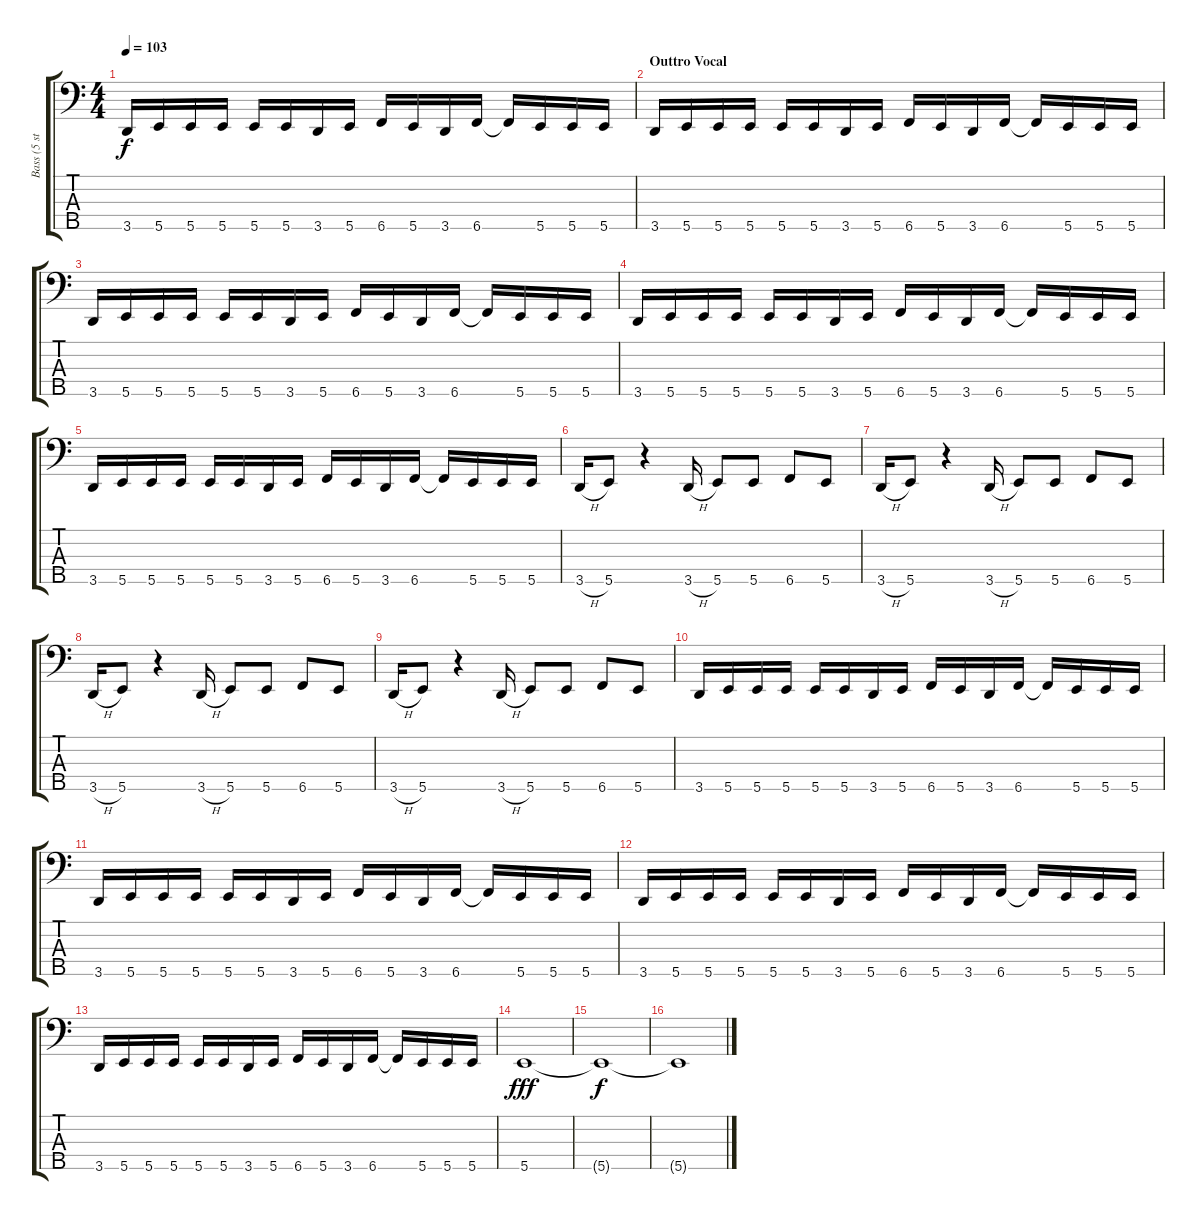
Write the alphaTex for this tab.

\track ("Bass (5 string)" "Bass (5 st") {instrument electricbasspick}
\staff {score tabs}
\tuning (G2 D2 A1 E1 B0) {hide}
\ts (4 4)
\tempo 103
\clef f4
\ks c
3.5.16{dy f} 5.5.16 5.5.16 5.5.16 5.5.16 5.5.16 3.5.16 5.5.16 6.5.16 5.5.16 3.5.16 6.5.16 6.5{t}.16 5.5.16 5.5.16 5.5.16 |
\section ("" "Outtro Vocal")
3.5.16 5.5.16 5.5.16 5.5.16 5.5.16 5.5.16 3.5.16 5.5.16 6.5.16 5.5.16 3.5.16 6.5.16 6.5{t}.16 5.5.16 5.5.16 5.5.16 |
3.5.16 5.5.16 5.5.16 5.5.16 5.5.16 5.5.16 3.5.16 5.5.16 6.5.16 5.5.16 3.5.16 6.5.16 6.5{t}.16 5.5.16 5.5.16 5.5.16 |
3.5.16 5.5.16 5.5.16 5.5.16 5.5.16 5.5.16 3.5.16 5.5.16 6.5.16 5.5.16 3.5.16 6.5.16 6.5{t}.16 5.5.16 5.5.16 5.5.16 |
3.5.16 5.5.16 5.5.16 5.5.16 5.5.16 5.5.16 3.5.16 5.5.16 6.5.16 5.5.16 3.5.16 6.5.16 6.5{t}.16 5.5.16 5.5.16 5.5.16 |
3.5{h}.16 5.5.8 r.4 3.5{h}.16 5.5.8 5.5.8 6.5.8 5.5.8 |
3.5{h}.16 5.5.8 r.4 3.5{h}.16 5.5.8 5.5.8 6.5.8 5.5.8 |
3.5{h}.16 5.5.8 r.4 3.5{h}.16 5.5.8 5.5.8 6.5.8 5.5.8 |
3.5{h}.16 5.5.8 r.4 3.5{h}.16 5.5.8 5.5.8 6.5.8 5.5.8 |
3.5.16 5.5.16 5.5.16 5.5.16 5.5.16 5.5.16 3.5.16 5.5.16 6.5.16 5.5.16 3.5.16 6.5.16 6.5{t}.16 5.5.16 5.5.16 5.5.16 |
3.5.16 5.5.16 5.5.16 5.5.16 5.5.16 5.5.16 3.5.16 5.5.16 6.5.16 5.5.16 3.5.16 6.5.16 6.5{t}.16 5.5.16 5.5.16 5.5.16 |
3.5.16 5.5.16 5.5.16 5.5.16 5.5.16 5.5.16 3.5.16 5.5.16 6.5.16 5.5.16 3.5.16 6.5.16 6.5{t}.16 5.5.16 5.5.16 5.5.16 |
3.5.16 5.5.16 5.5.16 5.5.16 5.5.16 5.5.16 3.5.16 5.5.16 6.5.16 5.5.16 3.5.16 6.5.16 6.5{t}.16 5.5.16 5.5.16 5.5.16 |
5.5.1{dy fff} |
5.5{t}.1{dy f} |
5.5{t}.1
